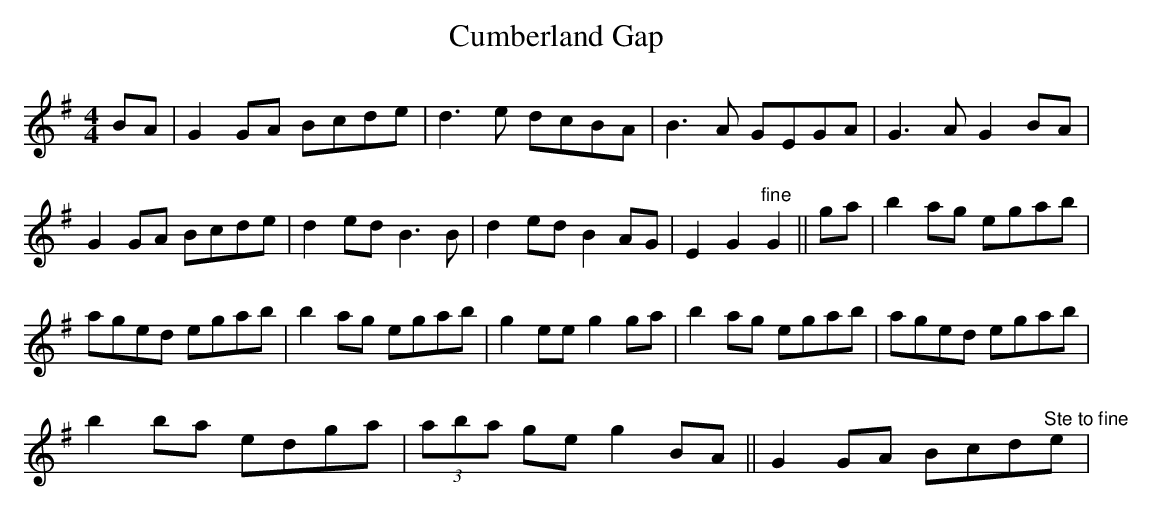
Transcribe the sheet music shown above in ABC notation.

X:1
T:Cumberland Gap
M:4/4
L:1/8
K:G
BA | G2 GA Bcde | d3 e dcBA | B3 A GEGA | G3 A G2 BA |
G2 GA Bcde | d2 ed B3 B | d2 ed B2 AG | E2 G2 "^fine"G2 || ga | b2 ag egab |
aged egab | b2 ag egab | g2 ee g2 ga | b2 ag egab | aged egab |
b2 ba edga | (3aba ge g2 BA || G2 GA Bcd"^Ste to fine"e |
